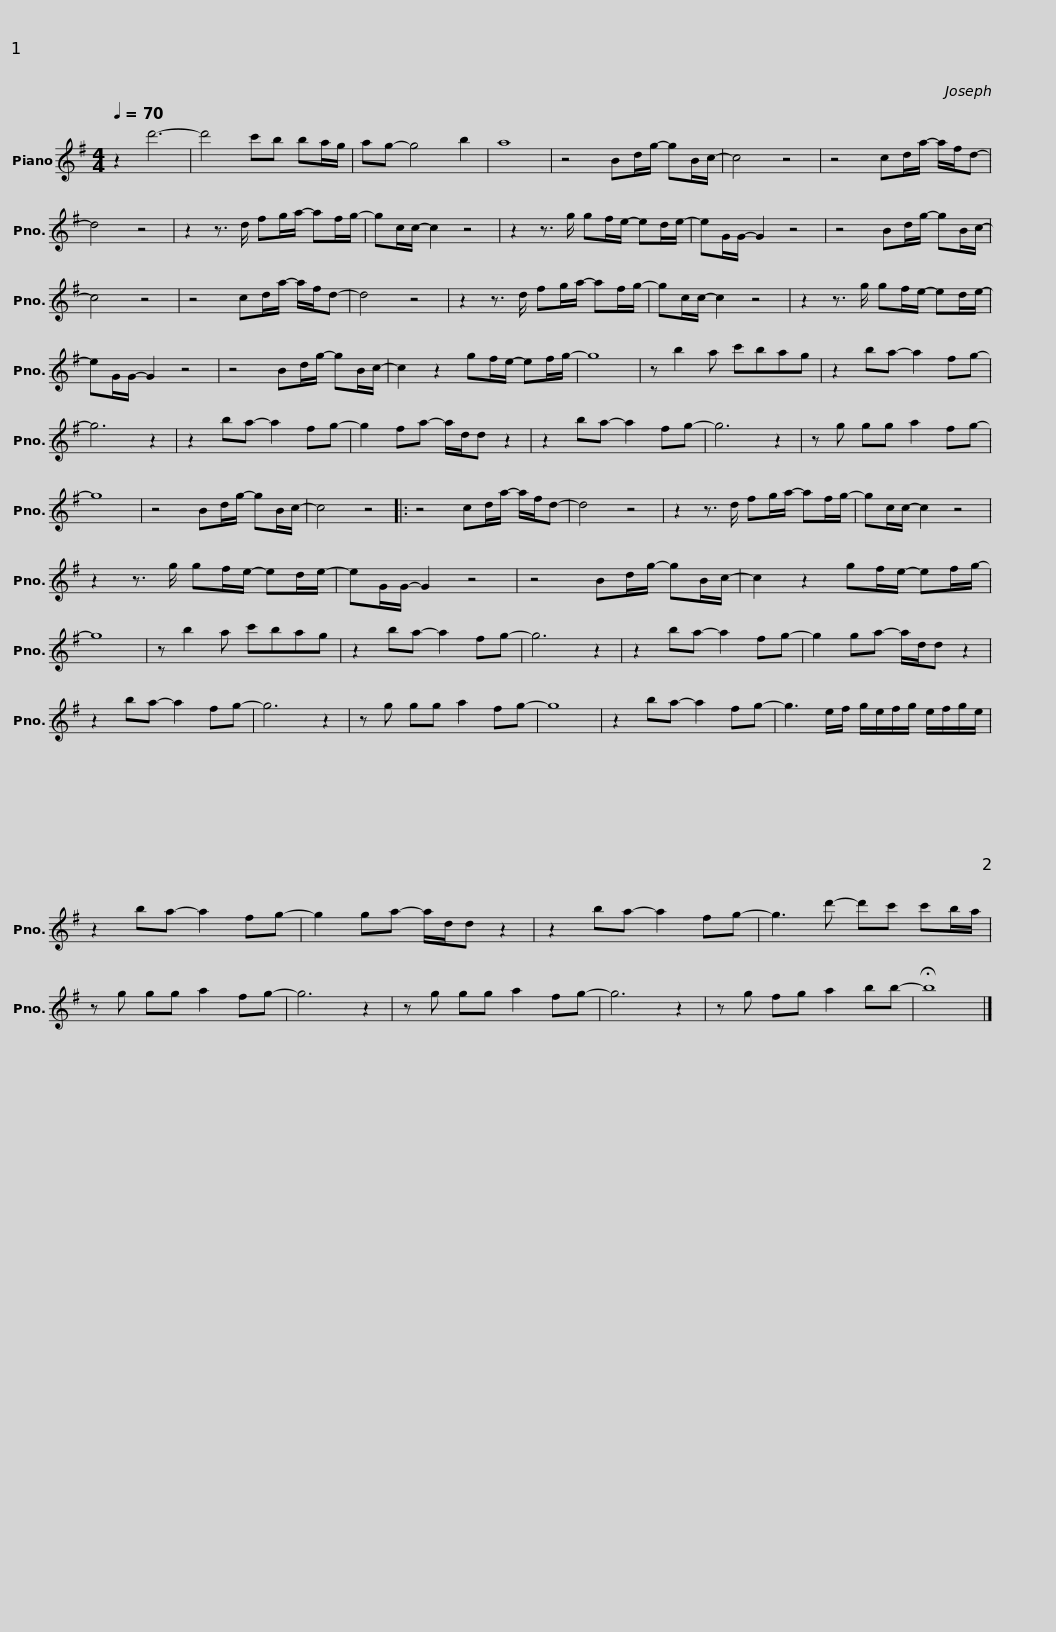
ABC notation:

X:1
L:1/8
Q:1/4=70
M:4/4
I:linebreak $
K:G
V:1 treble
V:1
 z2 d'6- | d'4 c'b ba/g/ | ag- g4 b2 | a8 | z4 Bd/g/- gB/c/- | %5
 c4 z4 | z4 cd/a/- a/f/d- | d4 z4 |$ z2 z3/2 d/ fg/a/- af/g/- | gc/c/- c2 z4 | %10
 z2 z3/2 g/ gf/e/- ed/e/- | eG/G/- G2 z4 | z4 Bd/g/- gB/c/- | c4 z4 | z4 cd/a/- a/f/d- |$ %15
 d4 z4 | z2 z3/2 d/ fg/a/- af/g/- | gc/c/- c2 z4 | z2 z3/2 g/ gf/e/- ed/e/- | eG/G/- G2 z4 | %20
 z4 Bd/g/- gB/c/- |$ c2 z2 gf/e/- ef/g/- | g8 | z b2 a c'bag | z2 ba- a2 fg- | %25
 g6 z2 | z2 ba- a2 fg- | g2 fa- a/d/d z2 |$ z2 ba- a2 fg- | g6 z2 | %30
 z g gg a2 fg- | g8 | z4 Bd/g/- gB/c/- | c4 z4 |: z4 cd/a/- a/f/d- | %35
 d4 z4 |$ z2 z3/2 d/ fg/a/- af/g/- | gc/c/- c2 z4 | z2 z3/2 g/ gf/e/- ed/e/- | eG/G/- G2 z4 | %40
 z4 Bd/g/- gB/c/- | c2 z2 gf/e/- ef/g/- |$ g8 | z b2 a c'bag | z2 ba- a2 fg- | %45
 g6 z2 | z2 ba- a2 fg- | g2 ga- a/d/d z2 | z2 ba- a2 fg- | g6 z2 |$ %50
 z g gg a2 fg- | g8 | z2 ba- a2 fg- | g3 e/f/ g/e/f/g/ e/f/g/e/ | z2 ba- a2 fg- | %55
 g2 ga- a/d/d z2 |$ z2 ba- a2 fg- | g3 d'- d'c' c'b/a/ | z g gg a2 fg- | g6 z2 | %60
 z g gg a2 fg- | g6 z2 | z g fg a2 bb- | !fermata!b8 |] %64
